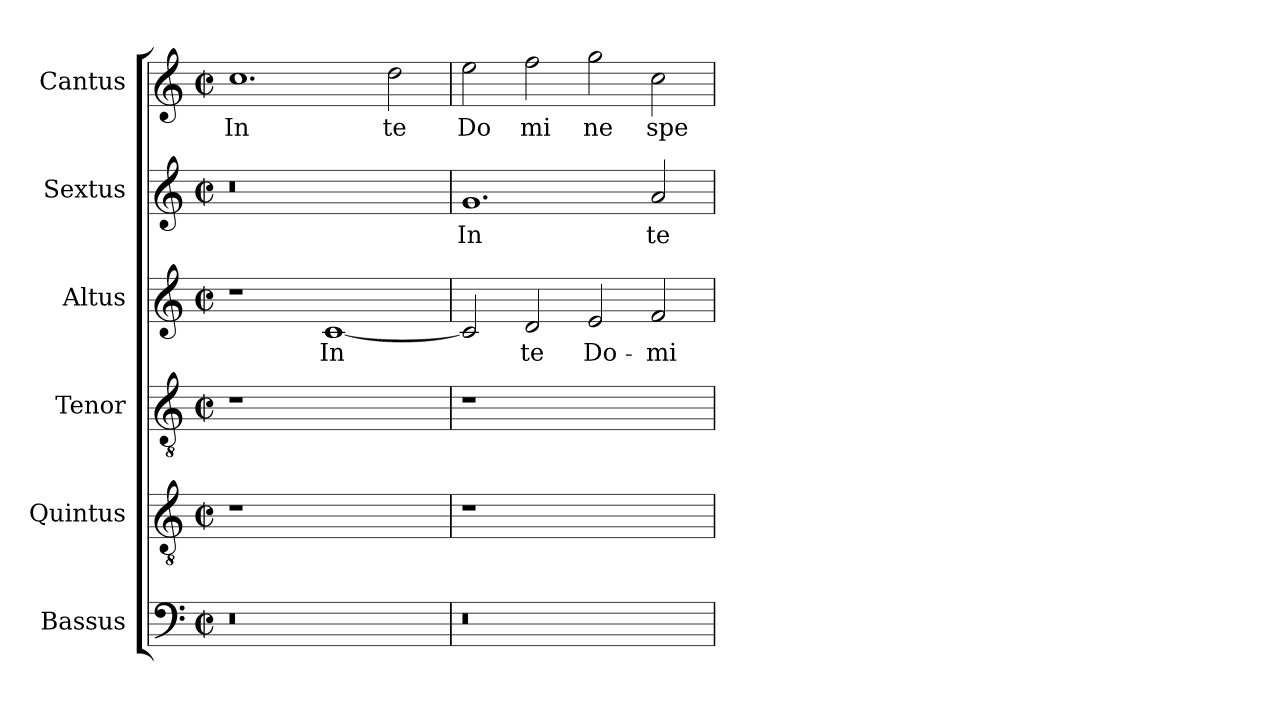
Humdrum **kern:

**kern	**kern	**kern	**kern	**text	**kern	**text	**kern	**text
*part6	*part5	*part4	*part3	*part3	*part2	*part2	*part1	*part1
*staff6	*staff5	*staff4	*staff3	*staff3	*staff2	*staff2	*staff1	*staff1
*I"Bassus	*I"Quintus	*I"Tenor	*I"Altus	*	*I"Sextus	*	*I"Cantus	*
!!LO:PB:g=z
*stria5	*stria5	*stria5	*stria5	*	*stria5	*	*stria5	*
*clefF4	*clefGv2	*clefGv2	*clefG2	*	*clefG2	*	*clefG2	*
*k[]	*k[]	*k[]	*k[]	*	*k[]	*	*k[]	*
*C:	*C:	*C:	*C:	*	*C:	*	*C:	*
*M2/2	*M2/2	*M2/2	*M2/2	*	*M2/2	*	*M2/2	*
*met(c|)	*met(c|)	*met(c|)	*met(c|)	*	*met(c|)	*	*met(c|)	*
=1	=1	=1	=1	=1	=1	=1	=1	=1
!	!	!	!	!	!	!	!	!LO:LY:b:cj
0r	1r	1r	1r	.	0r	.	1.cc	In
!	!	!	!	!LO:LY:b:cj	!	!	!	!
.	1ryy	1ryy	[<1c	In	.	.	.	.
!	!	!	!	!	!	!	!	!LO:LY:b:cj
.	.	.	.	.	.	.	2dd\	te
=2	=2	=2	=2	=2	=2	=2	=2	=2
!	!	!	!	!LO:LY:b:cj	!	!LO:LY:b:cj	!	!LO:LY:b:cj
0r	1r	1r	2c/]	.	1.g	In	2ee\	Do
!	!	!	!	!LO:LY:b:cj	!	!	!	!LO:LY:b:cj
.	.	.	2d/	te	.	.	2ff\	mi
!	!	!	!	!LO:LY:b:cj	!	!	!	!LO:LY:b:cj
.	1ryy	1ryy	2e/	Do-	.	.	2gg\	ne
!	!	!	!	!LO:LY:b:cj	!	!LO:LY:b:cj	!	!LO:LY:b:cj
.	.	.	2f/	-mi-	2a/	te	2cc\	spe
=	=	=	=	=	=	=	=	=
*-	*-	*-	*-	*-	*-	*-	*-	*-
